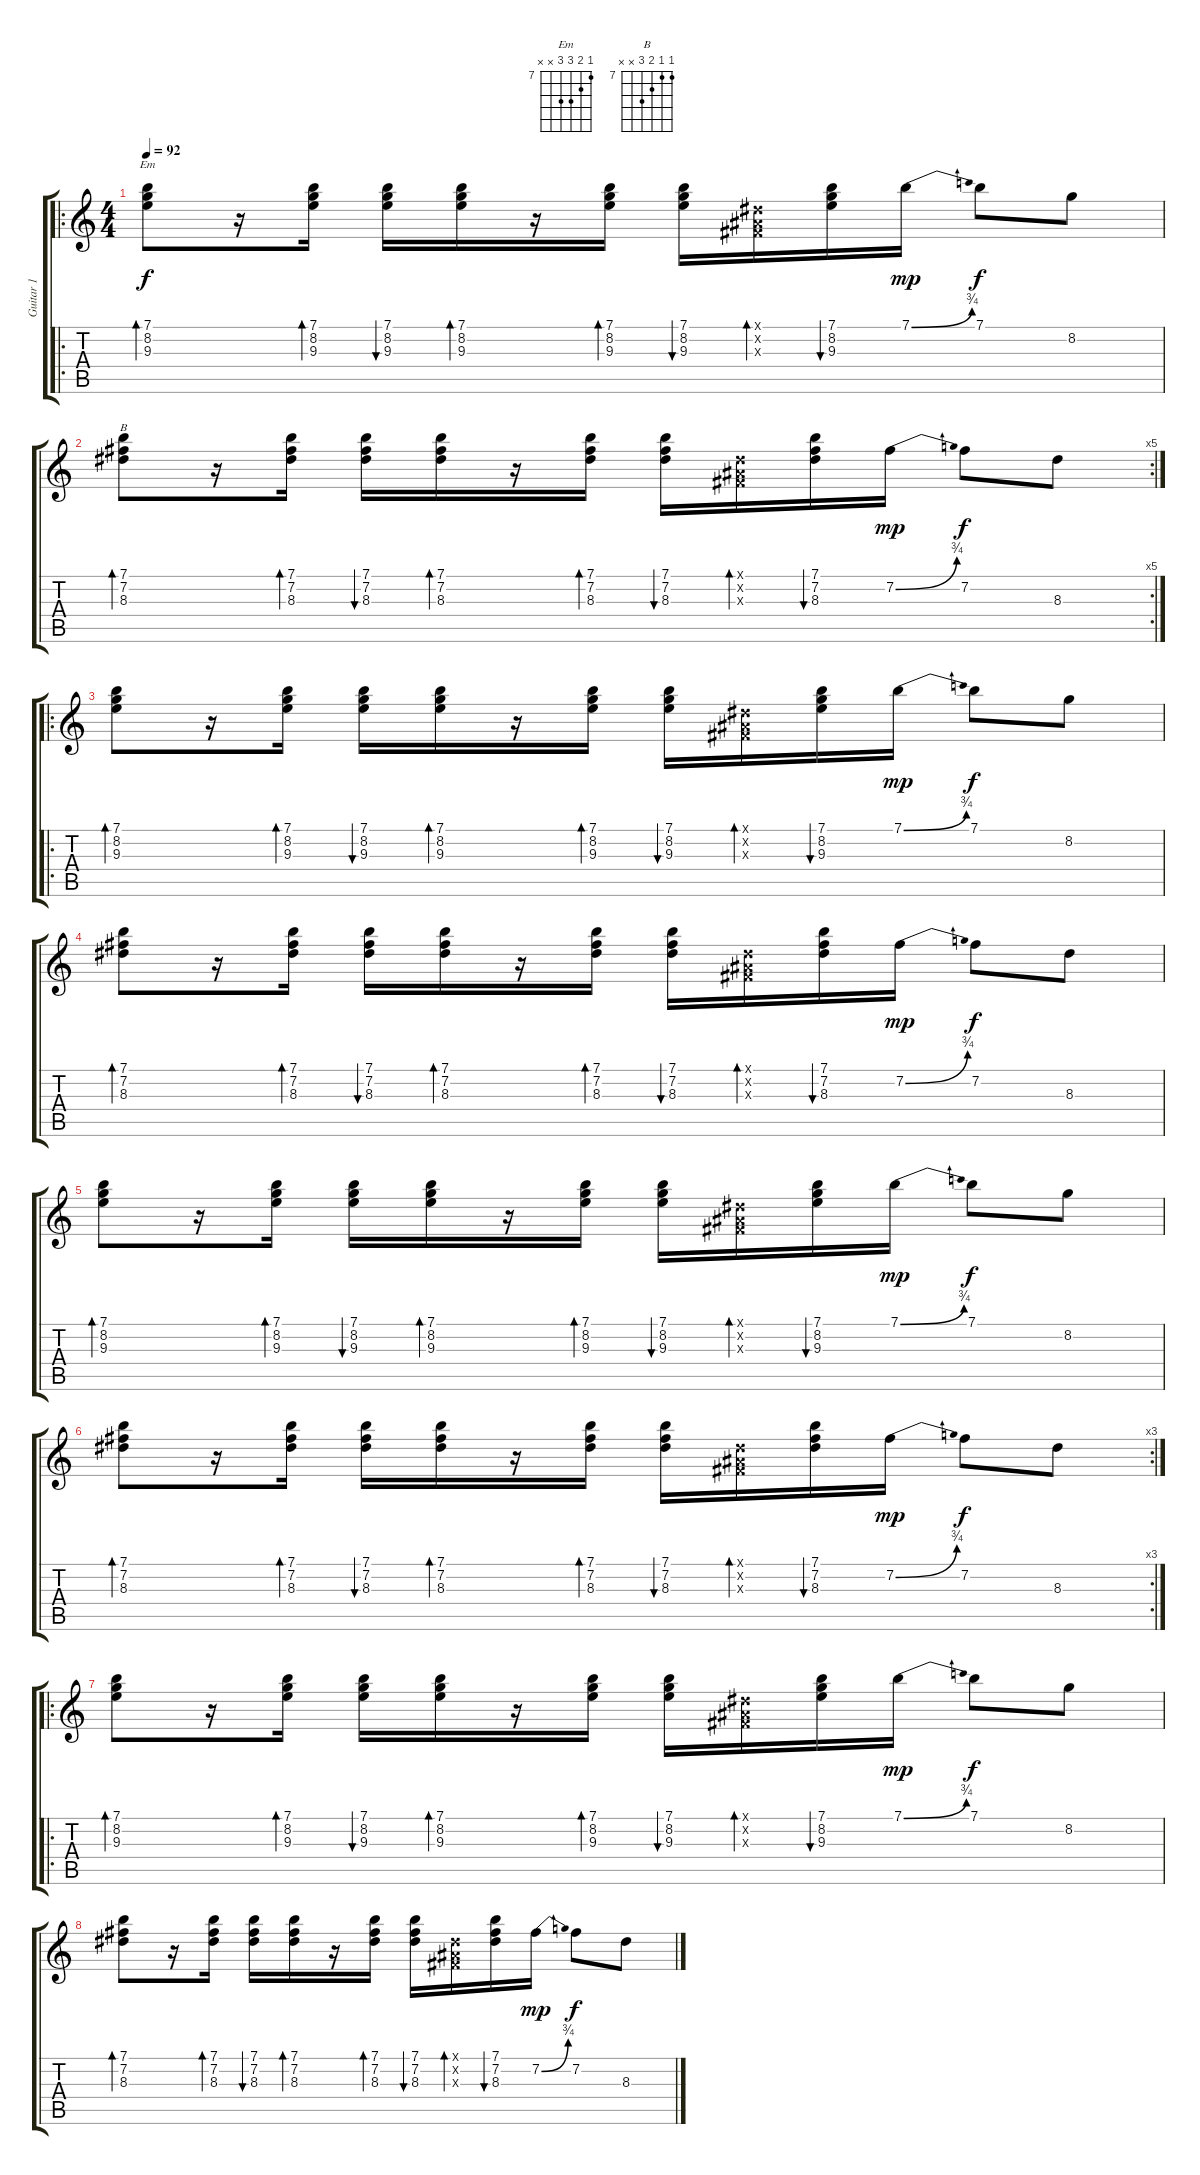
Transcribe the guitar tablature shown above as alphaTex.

\track ("Guitar 1" "Guitar 1") {instrument electricguitarclean}
\staff {score tabs}
\tuning (E4 B3 G3 D3 A2 E2) {hide}
\chord ("Em" 7 8 9 9 x x) {firstfret 7}
\chord ("B" 7 7 8 9 x x) {firstfret 7}
\ro
\ts (4 4)
\tempo 92
\clef g2
\ks c
(7.1 8.2 9.3).8{bd 30 ch "Em" dy f} r.16 (7.1 8.2 9.3).16{bd 30} (7.1 8.2 9.3).16{bu 30} (7.1 8.2 9.3).16{bd 30} r.16 (7.1 8.2 9.3).16{bd 30} (7.1 8.2 9.3).16{bu 30} (-1.1{x} -1.2{x} -1.3{x}).16{bd 30} (7.1 8.2 9.3).16{bu 30} 7.1{be (bend 0 0 60 3)}.16{dy mp} 7.1.8{dy f} 8.2.8 |
\rc 5
(7.1 7.2 8.3).8{bd 30 ch "B"} r.16 (7.1 7.2 8.3).16{bd 30} (7.1 7.2 8.3).16{bu 30} (7.1 7.2 8.3).16{bd 30} r.16 (7.1 7.2 8.3).16{bd 30} (7.1 7.2 8.3).16{bu 30} (-1.1{x} -1.2{x} -1.3{x}).16{bd 30} (7.1 7.2 8.3).16{bu 30} 7.2{be (bend 0 0 60 3)}.16{dy mp} 7.2.8{dy f} 8.3.8 |
\ro
(7.1 8.2 9.3).8{bd 30} r.16 (7.1 8.2 9.3).16{bd 30} (7.1 8.2 9.3).16{bu 30} (7.1 8.2 9.3).16{bd 30} r.16 (7.1 8.2 9.3).16{bd 30} (7.1 8.2 9.3).16{bu 30} (-1.1{x} -1.2{x} -1.3{x}).16{bd 30} (7.1 8.2 9.3).16{bu 30} 7.1{be (bend 0 0 60 3)}.16{dy mp} 7.1.8{dy f} 8.2.8 |
(7.1 7.2 8.3).8{bd 30} r.16 (7.1 7.2 8.3).16{bd 30} (7.1 7.2 8.3).16{bu 30} (7.1 7.2 8.3).16{bd 30} r.16 (7.1 7.2 8.3).16{bd 30} (7.1 7.2 8.3).16{bu 30} (-1.1{x} -1.2{x} -1.3{x}).16{bd 30} (7.1 7.2 8.3).16{bu 30} 7.2{be (bend 0 0 60 3)}.16{dy mp} 7.2.8{dy f} 8.3.8 |
(7.1 8.2 9.3).8{bd 30} r.16 (7.1 8.2 9.3).16{bd 30} (7.1 8.2 9.3).16{bu 30} (7.1 8.2 9.3).16{bd 30} r.16 (7.1 8.2 9.3).16{bd 30} (7.1 8.2 9.3).16{bu 30} (-1.1{x} -1.2{x} -1.3{x}).16{bd 30} (7.1 8.2 9.3).16{bu 30} 7.1{be (bend 0 0 60 3)}.16{dy mp} 7.1.8{dy f} 8.2.8 |
\rc 3
(7.1 7.2 8.3).8{bd 30} r.16 (7.1 7.2 8.3).16{bd 30} (7.1 7.2 8.3).16{bu 30} (7.1 7.2 8.3).16{bd 30} r.16 (7.1 7.2 8.3).16{bd 30} (7.1 7.2 8.3).16{bu 30} (-1.1{x} -1.2{x} -1.3{x}).16{bd 30} (7.1 7.2 8.3).16{bu 30} 7.2{be (bend 0 0 60 3)}.16{dy mp} 7.2.8{dy f} 8.3.8 |
\ro
(7.1 8.2 9.3).8{bd 30} r.16 (7.1 8.2 9.3).16{bd 30} (7.1 8.2 9.3).16{bu 30} (7.1 8.2 9.3).16{bd 30} r.16 (7.1 8.2 9.3).16{bd 30} (7.1 8.2 9.3).16{bu 30} (-1.1{x} -1.2{x} -1.3{x}).16{bd 30} (7.1 8.2 9.3).16{bu 30} 7.1{be (bend 0 0 60 3)}.16{dy mp} 7.1.8{dy f} 8.2.8 |
(7.1 7.2 8.3).8{bd 30} r.16 (7.1 7.2 8.3).16{bd 30} (7.1 7.2 8.3).16{bu 30} (7.1 7.2 8.3).16{bd 30} r.16 (7.1 7.2 8.3).16{bd 30} (7.1 7.2 8.3).16{bu 30} (-1.1{x} -1.2{x} -1.3{x}).16{bd 30} (7.1 7.2 8.3).16{bu 30} 7.2{be (bend 0 0 60 3)}.16{dy mp} 7.2.8{dy f} 8.3.8
